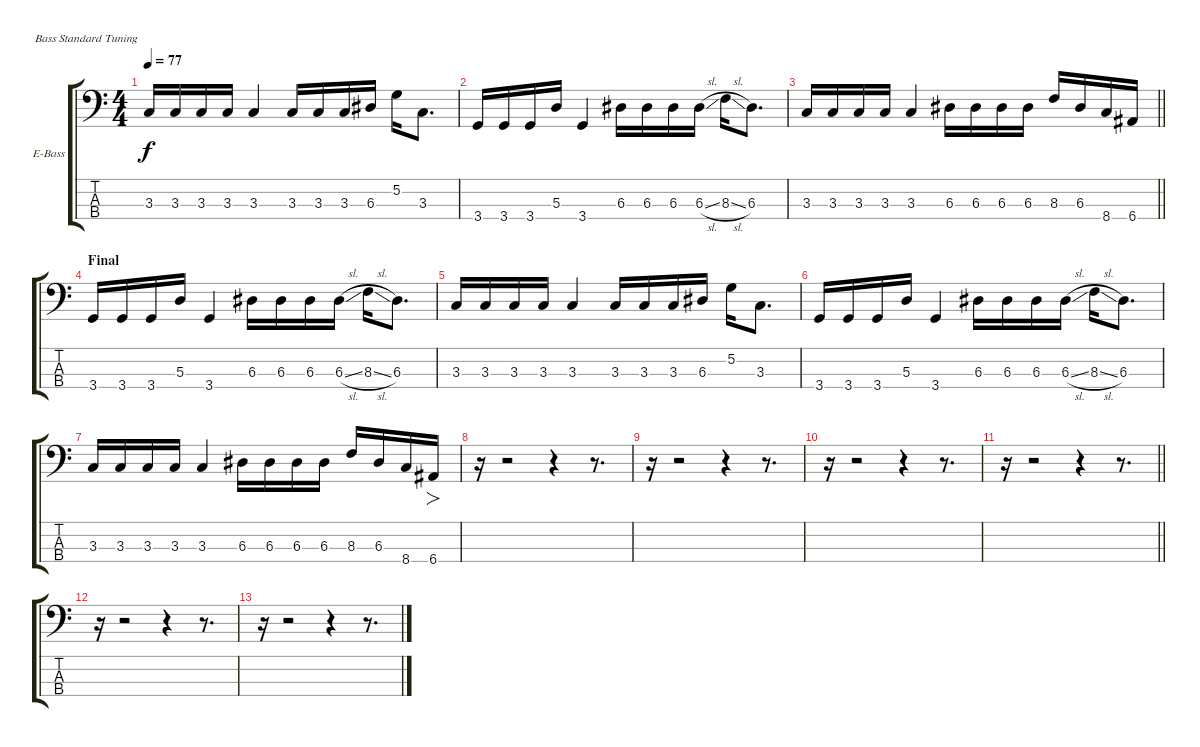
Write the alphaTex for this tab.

\bracketExtendMode groupsimilarinstruments
\firstSystemTrackNameOrientation horizontal
\otherSystemsTrackNameOrientation horizontal
\track ("Bass Guitar" "E-Bass") {instrument electricbassfinger}
\staff {score tabs}
\tuning (G2 D2 A1 E1)
\ts (4 4)
\tempo 77
\clef f4
\ks c
3.3.16{dy f} 3.3.16 3.3.16 3.3.16 3.3.4 3.3.16 3.3.16 3.3.16 6.3.16 5.2.16 3.3.8{d} |
3.4.16 3.4.16 3.4.16 5.3.16 3.4.4 6.3.16 6.3.16 6.3.16 6.3{sl}.16 8.3{sl}.16 6.3.8{d} |
\barLineRight lightlight
3.3.16 3.3.16 3.3.16 3.3.16 3.3.4 6.3.16 6.3.16 6.3.16 6.3.16 8.3.16 6.3.16 8.4.16 6.4.16 |
\section ("" "Final")
3.4.16 3.4.16 3.4.16 5.3.16 3.4.4 6.3.16 6.3.16 6.3.16 6.3{sl}.16 8.3{sl}.16 6.3.8{d} |
3.3.16 3.3.16 3.3.16 3.3.16 3.3.4 3.3.16 3.3.16 3.3.16 6.3.16 5.2.16 3.3.8{d} |
3.4.16 3.4.16 3.4.16 5.3.16 3.4.4 6.3.16 6.3.16 6.3.16 6.3{sl}.16 8.3{sl}.16 6.3.8{d} |
3.3.16 3.3.16 3.3.16 3.3.16 3.3.4 6.3.16 6.3.16 6.3.16 6.3.16 8.3.16 6.3.16 8.4.16 6.4.16{fo} |
r.16 r.2 r.4 r.8{d} |
r.16 r.2 r.4 r.8{d} |
r.16 r.2 r.4 r.8{d} |
\barLineRight lightlight
r.16 r.2 r.4 r.8{d} |
r.16 r.2 r.4 r.8{d} |
r.16 r.2 r.4 r.8{d}
